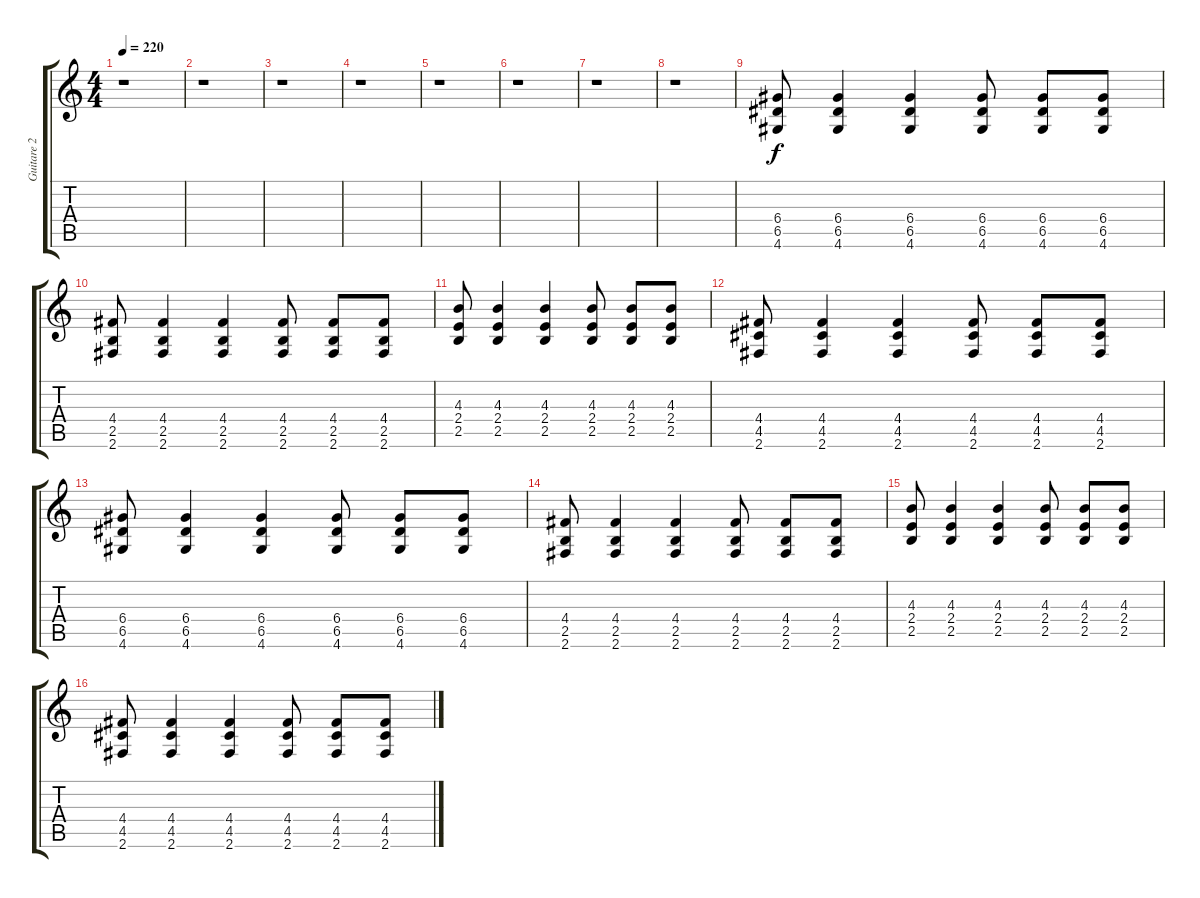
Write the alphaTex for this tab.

\track ("Guitare 2" "Guitare 2") {instrument distortionguitar}
\staff {score tabs}
\tuning (E4 B3 G3 D3 A2 E2) {hide}
\ts (4 4)
\tempo 220
\clef g2
\ks c
r.1{dy f instrument distortionguitar} |
r.1 |
r.1 |
r.1 |
r.1 |
r.1 |
r.1 |
r.1 |
(6.4 6.5 4.6).8 (6.4 6.5 4.6).4 (6.4 6.5 4.6).4 (6.4 6.5 4.6).8 (6.4 6.5 4.6).8 (6.4 6.5 4.6).8 |
(4.4 2.5 2.6).8 (4.4 2.5 2.6).4 (4.4 2.5 2.6).4 (4.4 2.5 2.6).8 (4.4 2.5 2.6).8 (4.4 2.5 2.6).8 |
(4.3 2.4 2.5).8 (4.3 2.4 2.5).4 (4.3 2.4 2.5).4 (4.3 2.4 2.5).8 (4.3 2.4 2.5).8 (4.3 2.4 2.5).8 |
(4.4 4.5 2.6).8 (4.4 4.5 2.6).4 (4.4 4.5 2.6).4 (4.4 4.5 2.6).8 (4.4 4.5 2.6).8 (4.4 4.5 2.6).8 |
(6.4 6.5 4.6).8 (6.4 6.5 4.6).4 (6.4 6.5 4.6).4 (6.4 6.5 4.6).8 (6.4 6.5 4.6).8 (6.4 6.5 4.6).8 |
(4.4 2.5 2.6).8 (4.4 2.5 2.6).4 (4.4 2.5 2.6).4 (4.4 2.5 2.6).8 (4.4 2.5 2.6).8 (4.4 2.5 2.6).8 |
(4.3 2.4 2.5).8 (4.3 2.4 2.5).4 (4.3 2.4 2.5).4 (4.3 2.4 2.5).8 (4.3 2.4 2.5).8 (4.3 2.4 2.5).8 |
(4.4 4.5 2.6).8 (4.4 4.5 2.6).4 (4.4 4.5 2.6).4 (4.4 4.5 2.6).8 (4.4 4.5 2.6).8 (4.4 4.5 2.6).8
